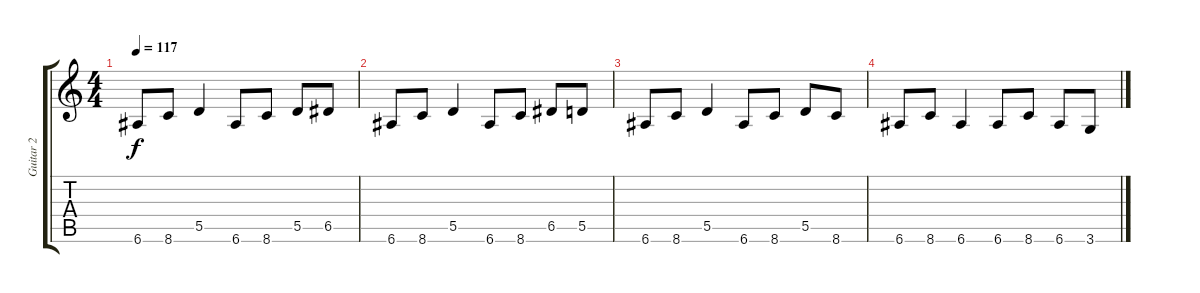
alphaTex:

\track ("Guitar 2" "Guitar 2") {instrument acousticguitarnylon}
\staff {score tabs}
\tuning (E4 B3 G3 D3 A2 E2) {hide}
\ts (4 4)
\tempo 117
\clef g2
\ks c
6.6.8{dy f} 8.6.8 5.5.4 6.6.8 8.6.8 5.5.8 6.5.8 |
6.6.8 8.6.8 5.5.4 6.6.8 8.6.8 6.5.8 5.5.8 |
6.6.8 8.6.8 5.5.4 6.6.8 8.6.8 5.5.8 8.6.8 |
6.6.8 8.6.8 6.6.4 6.6.8 8.6.8 6.6.8 3.6.8
